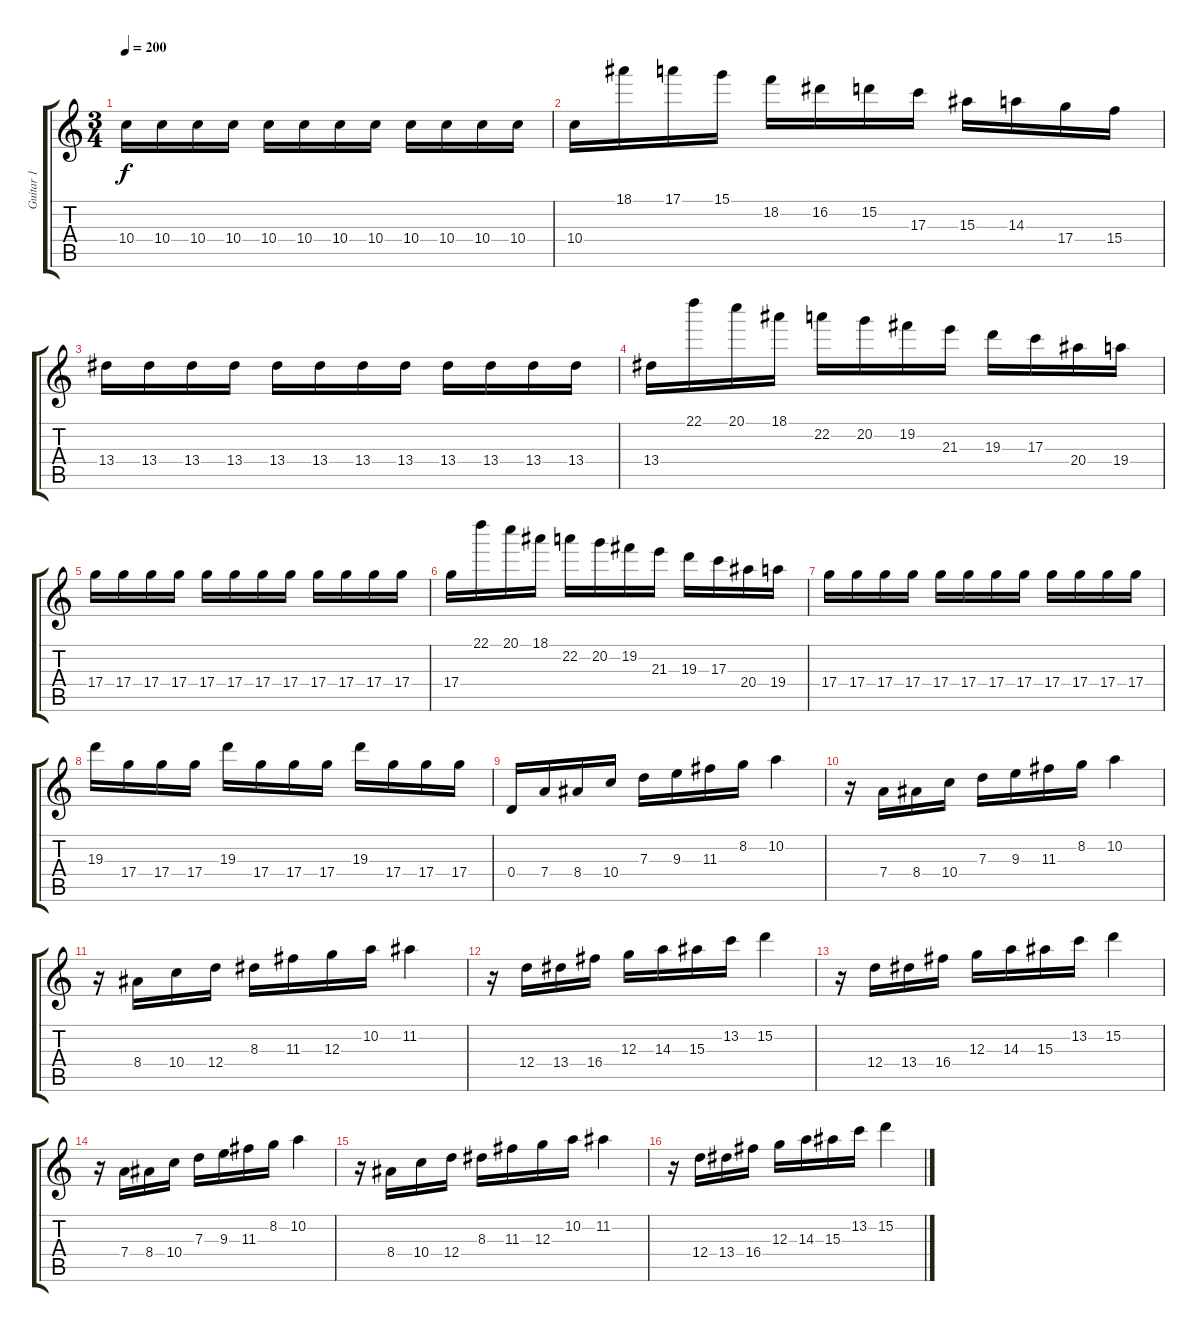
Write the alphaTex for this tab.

\track ("Guitar 1" "Guitar 1") {instrument distortionguitar}
\staff {score tabs}
\tuning (E4 B3 G3 D3 A2 E2) {hide}
\ts (3 4)
\tempo 200
\clef g2
\ks c
10.4.16{dy f} 10.4.16 10.4.16 10.4.16 10.4.16 10.4.16 10.4.16 10.4.16 10.4.16 10.4.16 10.4.16 10.4.16 |
10.4.16 18.1.16 17.1.16 15.1.16 18.2.16 16.2.16 15.2.16 17.3.16 15.3.16 14.3.16 17.4.16 15.4.16 |
13.4.16 13.4.16 13.4.16 13.4.16 13.4.16 13.4.16 13.4.16 13.4.16 13.4.16 13.4.16 13.4.16 13.4.16 |
13.4.16 22.1.16 20.1.16 18.1.16 22.2.16 20.2.16 19.2.16 21.3.16 19.3.16 17.3.16 20.4.16 19.4.16 |
17.4.16 17.4.16 17.4.16 17.4.16 17.4.16 17.4.16 17.4.16 17.4.16 17.4.16 17.4.16 17.4.16 17.4.16 |
17.4.16 22.1.16 20.1.16 18.1.16 22.2.16 20.2.16 19.2.16 21.3.16 19.3.16 17.3.16 20.4.16 19.4.16 |
17.4.16 17.4.16 17.4.16 17.4.16 17.4.16 17.4.16 17.4.16 17.4.16 17.4.16 17.4.16 17.4.16 17.4.16 |
19.3.16 17.4.16 17.4.16 17.4.16 19.3.16 17.4.16 17.4.16 17.4.16 19.3.16 17.4.16 17.4.16 17.4.16 |
0.4.16 7.4.16 8.4.16 10.4.16 7.3.16 9.3.16 11.3.16 8.2.16 10.2.4 |
r.16 7.4.16 8.4.16 10.4.16 7.3.16 9.3.16 11.3.16 8.2.16 10.2.4 |
r.16 8.4.16 10.4.16 12.4.16 8.3.16 11.3.16 12.3.16 10.2.16 11.2.4 |
r.16 12.4.16 13.4.16 16.4.16 12.3.16 14.3.16 15.3.16 13.2.16 15.2.4 |
r.16 12.4.16 13.4.16 16.4.16 12.3.16 14.3.16 15.3.16 13.2.16 15.2.4 |
r.16 7.4.16 8.4.16 10.4.16 7.3.16 9.3.16 11.3.16 8.2.16 10.2.4 |
r.16 8.4.16 10.4.16 12.4.16 8.3.16 11.3.16 12.3.16 10.2.16 11.2.4 |
r.16 12.4.16 13.4.16 16.4.16 12.3.16 14.3.16 15.3.16 13.2.16 15.2.4
